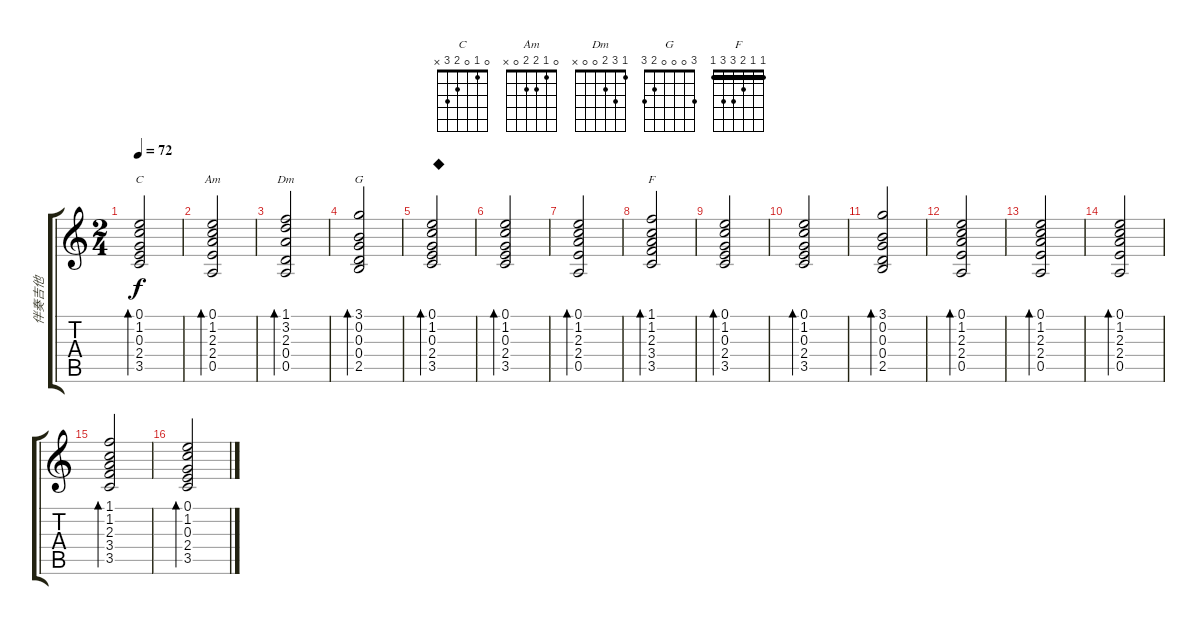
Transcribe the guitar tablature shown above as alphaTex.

\track ("伴奏吉他" "伴奏吉他") {instrument acousticguitarsteel}
\staff {score tabs}
\tuning (E4 B3 G3 D3 A2 E2) {hide}
\chord ("C" 0 1 0 2 3 x)
\chord ("Am" 0 1 2 2 0 x)
\chord ("Dm" 1 3 2 0 0 x)
\chord ("G" 3 0 0 0 2 3)
\chord ("F" 1 1 2 3 3 1) {barre 1}
\ts (2 4)
\tempo 72
\clef g2
\ks c
(0.1 1.2 0.3 2.4 3.5).2{bd 120 ch "C" dy f} |
(0.1 1.2 2.3 2.4 0.5).2{bd 120 ch "Am"} |
(1.1 3.2 2.3 0.4 0.5).2{bd 120 ch "Dm"} |
(3.1 0.2 0.3 0.4 2.5).2{bd 120 ch "G"} |
(0.1 1.2 0.3 2.4 3.5).2{bd 120 txt "◆"} |
(0.1 1.2 0.3 2.4 3.5).2{bd 120} |
(0.1 1.2 2.3 2.4 0.5).2{bd 120} |
(1.1 1.2 2.3 3.4 3.5).2{bd 120 ch "F"} |
(0.1 1.2 0.3 2.4 3.5).2{bd 120} |
(0.1 1.2 0.3 2.4 3.5).2{bd 120} |
(3.1 0.2 0.3 0.4 2.5).2{bd 120} |
(0.1 1.2 2.3 2.4 0.5).2{bd 120} |
(0.1 1.2 2.3 2.4 0.5).2{bd 120} |
(0.1 1.2 2.3 2.4 0.5).2{bd 120} |
(1.1 1.2 2.3 3.4 3.5).2{bd 120} |
(0.1 1.2 0.3 2.4 3.5).2{bd 120}
